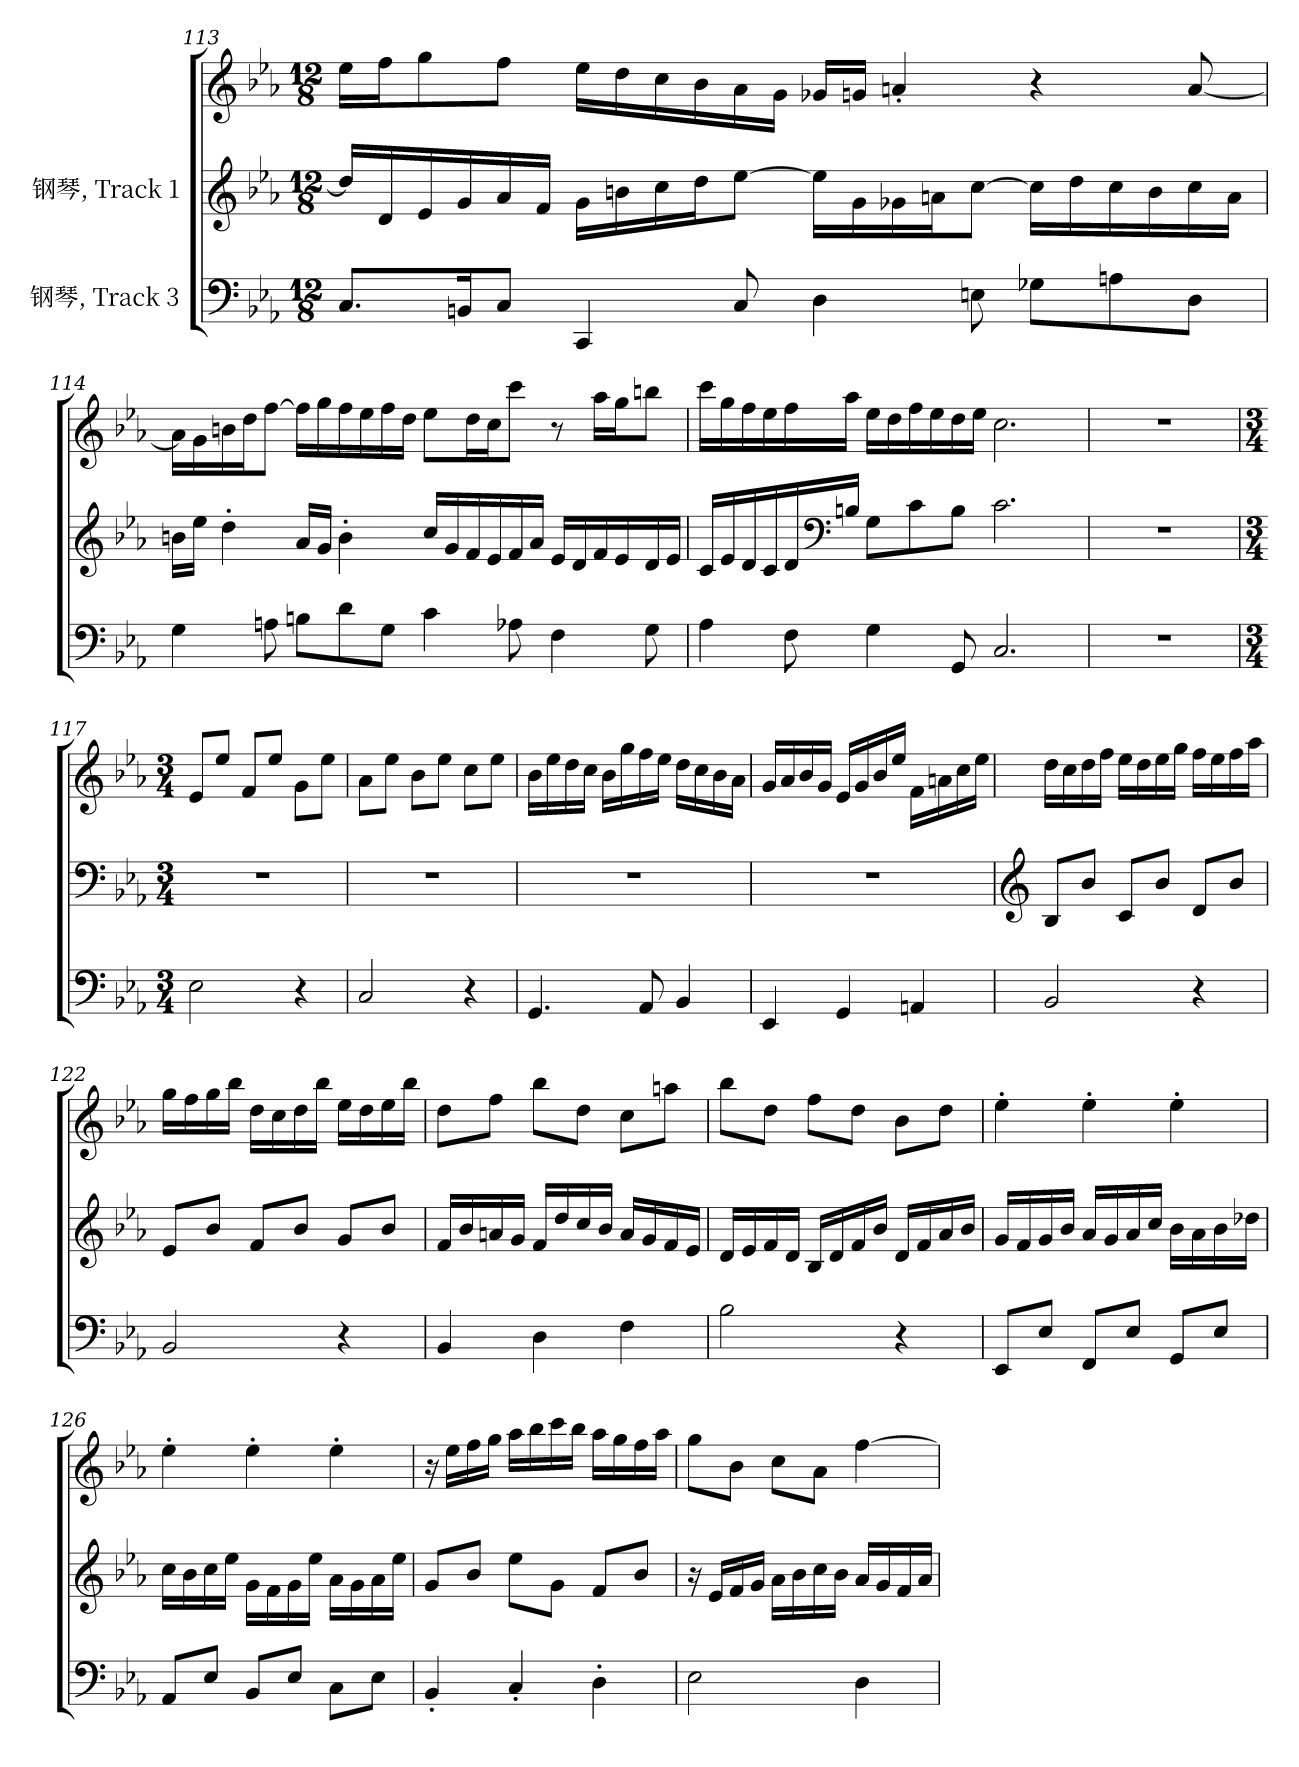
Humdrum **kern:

**kern	**kern	**kern
*part2	*part1	*part1
*staff3	*staff2	*staff1
*I"钢琴, Track 3	*I"钢琴, Track 1	*
!!LO:LB:g=z
*clefF4	*clefG2	*clefG2
*k[b-e-a-]	*k[b-e-a-]	*k[b-e-a-]
*M12/8	*M12/8	*M12/8
=113	=113	=113
8.C/L	16dd/LL]	16ee-\LL
.	16d/	16ff\J
.	16e-/	8gg\
16BBn/K	16g/	.
8C/J	16a-/	8ff\J
.	16f/JJ	.
4CC/	16g\LL	16ee-\LL
.	16bn\	16dd\
.	16cc\	16cc\
.	16dd\J	16b-\
8C/	[8ee-\J	16a-\
.	.	16g\JJ
4D\	16ee-\LL]	16g-X/LL
.	16g\	16gn/JJ
.	16g-X\	4an'/
.	16an\J	.
8En\	[8cc\J	.
8G-X\L	16cc\LL]	4r
.	16dd\	.
8An\	16cc\	.
.	16b\	.
8D\J	16cc\	[8a/
.	16a\JJ	.
!!LO:LB:g=z
=114	=114	=114
4G\	16bn\LL	16a\LL]
.	16ee-\JJ	16g\
.	4dd'\	16bn\
.	.	16dd\J
8An\	.	[8ff\J
8Bn\L	16a-/LL	16ff\LL]
.	16g/JJ	16gg\
8d\	4b'\	16ff\
.	.	16ee-\
8G\J	.	16ff\
.	.	16dd\JJ
4c\	16cc/LL	8ee-\L
.	16g/	.
.	16f/	16dd\L
.	16e-/	16cc\J
8A-X\	16f/	8ccc\J
.	16a-/JJ	.
4F\	16e-/LL	8r
.	16d/	.
.	16f/	16aa-\LL
.	16e-/	16gg\J
8G\	16d/	8bbn\J
.	16e-/JJ	.
=115	=115	=115
4A-\	16c/LL	16ccc\LL
.	16e-/	16gg\
.	16d/	16ff\
.	16c/	16ee-\
8F\	16d/	16ff\
*	*clefF4	*
.	16Bn/JJ	16aa-\JJ
4G\	8G\L	16ee-\LL
.	.	16dd\
.	8c\	16ff\
.	.	16ee-\
8GG/	8B\J	16dd\
.	.	16ee-\JJ
2.C/	2.c\	2.cc\
!!LO:LB:g=z
=116	=116	=116
*	*	*MM80
1.r	1.r	1.r
=117	=117	=117
*M3/4	*M3/4	*M3/4
2E-\	2.r	8e-/L
.	.	8ee-/J
.	.	8f/L
.	.	8ee-/J
4r	.	8g\L
.	.	8ee-\J
=118	=118	=118
2C/	2.r	8a-\L
.	.	8ee-\J
.	.	8b-\L
.	.	8ee-\J
4r	.	8cc\L
.	.	8ee-\J
=119	=119	=119
4.GG/	2.r	16b-\LL
.	.	16ee-\
.	.	16dd\
.	.	16cc\JJ
.	.	16b-\LL
.	.	16gg\
8AA-/	.	16ff\
.	.	16ee-\JJ
4BB-/	.	16dd\LL
.	.	16cc\
.	.	16b-\
.	.	16a-\JJ
=120	=120	=120
4EE-/	2.r	16g/LL
.	.	16a-/
.	.	16b-/
.	.	16g/JJ
4GG/	.	16e-/LL
.	.	16g/
.	.	16b-/
.	.	16ee-/JJ
4AAn/	.	16f\LL
.	.	16an\
.	.	16cc\
.	.	16ee-\JJ
!!LO:PB:g=z
=121	=121	=121
*	*clefG2	*
2BB-/	8B-/L	16dd\LL
.	.	16cc\
.	8b-/J	16dd\
.	.	16ff\JJ
.	8c/L	16ee-\LL
.	.	16dd\
.	8b-/J	16ee-\
.	.	16gg\JJ
4r	8d/L	16ff\LL
.	.	16ee-\
.	8b-/J	16ff\
.	.	16aa-\JJ
=122	=122	=122
2BB-/	8e-/L	16gg\LL
.	.	16ff\
.	8b-/J	16gg\
.	.	16bb-\JJ
.	8f/L	16dd\LL
.	.	16cc\
.	8b-/J	16dd\
.	.	16bb-\JJ
4r	8g/L	16ee-\LL
.	.	16dd\
.	8b-/J	16ee-\
.	.	16bb-\JJ
=123	=123	=123
4BB-/	16f/LL	8dd\L
.	16b-/	.
.	16an/	8ff\J
.	16g/JJ	.
4D\	16f/LL	8bb-\L
.	16dd/	.
.	16cc/	8dd\J
.	16b-/JJ	.
4F\	16a/LL	8cc\L
.	16g/	.
.	16f/	8aan\J
.	16e-/JJ	.
!!LO:LB:g=z
=124	=124	=124
2B-\	16d/LL	8bb-\L
.	16e-/	.
.	16f/	8dd\J
.	16d/JJ	.
.	16B-/LL	8ff\L
.	16d/	.
.	16f/	8dd\J
.	16b-/JJ	.
4r	16d/LL	8b-\L
.	16f/	.
.	16a-/	8dd\J
.	16b-/JJ	.
=125	=125	=125
8EE-/L	16g/LL	4ee-'\
.	16f/	.
8E-/J	16g/	.
.	16b-/JJ	.
8FF/L	16a-/LL	4ee-'\
.	16g/	.
8E-/J	16a-/	.
.	16cc/JJ	.
8GG/L	16b-\LL	4ee-'\
.	16a-\	.
8E-/J	16b-\	.
.	16dd-X\JJ	.
=126	=126	=126
8AA-/L	16cc\LL	4ee-'\
.	16b-\	.
8E-/J	16cc\	.
.	16ee-\JJ	.
8BB-/L	16g\LL	4ee-'\
.	16f\	.
8E-/J	16g\	.
.	16ee-\JJ	.
8C\L	16a-\LL	4ee-'\
.	16g\	.
8E-\J	16a-\	.
.	16ee-\JJ	.
!!LO:LB:g=z
=127	=127	=127
4BB-'/	8g/L	16r
.	.	16ee-\LL
.	8b-/J	16ff\
.	.	16gg\JJ
4C'/	8ee-\L	16aa-\LL
.	.	16bb-\
.	8g\J	16ccc\
.	.	16bb-\JJ
4D'\	8f/L	16aa-\LL
.	.	16gg\
.	8b-/J	16ff\
.	.	16aa-\JJ
=128	=128	=128
2E-\	16r	8gg\L
.	16e-/LL	.
.	16f/	8b-\J
.	16g/JJ	.
.	16a-\LL	8cc\L
.	16b-\	.
.	16cc\	8a-\J
.	16b-\JJ	.
4D\	16a-/LL	[4ff\
.	16g/	.
.	16f/	.
.	16a-/JJ	.
=	=	=
*-	*-	*-
